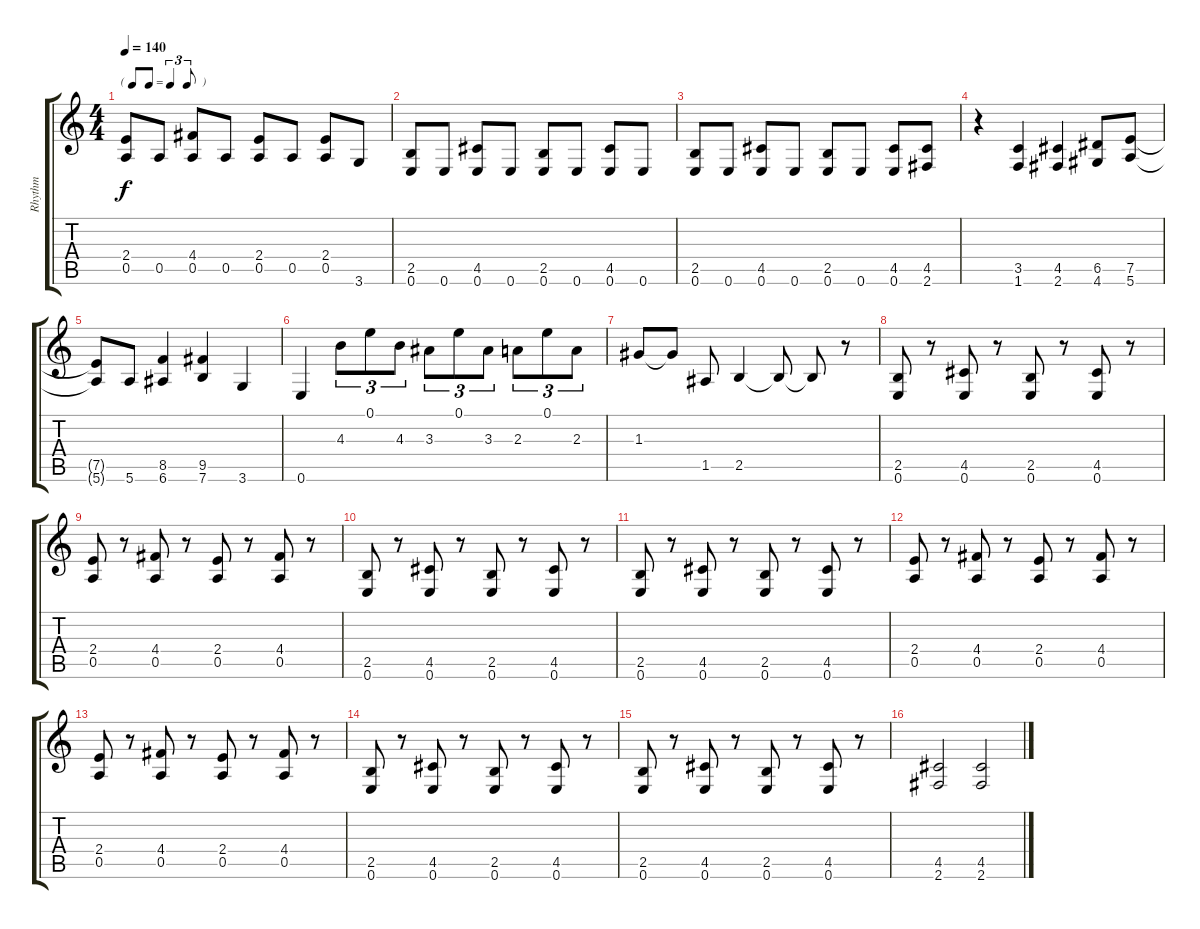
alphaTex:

\track ("Rhythm" "Rhythm") {instrument overdrivenguitar}
\staff {score tabs}
\tuning (E4 B3 G3 D3 A2 E2) {hide}
\ts (4 4)
\tf triplet8th
\tempo 140
\clef g2
\ks c
(2.4 0.5).8{dy f} 0.5.8 (4.4 0.5).8 0.5.8 (2.4 0.5).8 0.5.8 (2.4 0.5).8 3.6.8 |
(2.5 0.6).8 0.6.8 (4.5 0.6).8 0.6.8 (2.5 0.6).8 0.6.8 (4.5 0.6).8 0.6.8 |
(2.5 0.6).8 0.6.8 (4.5 0.6).8 0.6.8 (2.5 0.6).8 0.6.8 (4.5 0.6).8 (4.5 2.6).8 |
r.4 (3.5 1.6).4 (4.5 2.6).4 (6.5 4.6).8 (7.5 5.6).8 |
(7.5{t} 5.6{t}).8 5.6.8 (8.5 6.6).4 (9.5 7.6).4 3.6.4 |
0.6.4 4.3.8{tu (3 2)} 0.1.8{tu (3 2)} 4.3.8{tu (3 2)} 3.3.8{tu (3 2)} 0.1.8{tu (3 2)} 3.3.8{tu (3 2)} 2.3.8{tu (3 2)} 0.1.8{tu (3 2)} 2.3.8{tu (3 2)} |
1.3.8 1.3{t}.8 1.5.8 2.5.4 2.5{t}.8 2.5{t}.8 r.8 |
(2.5 0.6).8 r.8 (4.5 0.6).8 r.8 (2.5 0.6).8 r.8 (4.5 0.6).8 r.8 |
(2.4 0.5).8 r.8 (4.4 0.5).8 r.8 (2.4 0.5).8 r.8 (4.4 0.5).8 r.8 |
(2.5 0.6).8 r.8 (4.5 0.6).8 r.8 (2.5 0.6).8 r.8 (4.5 0.6).8 r.8 |
(2.5 0.6).8 r.8 (4.5 0.6).8 r.8 (2.5 0.6).8 r.8 (4.5 0.6).8 r.8 |
(2.4 0.5).8 r.8 (4.4 0.5).8 r.8 (2.4 0.5).8 r.8 (4.4 0.5).8 r.8 |
(2.4 0.5).8 r.8 (4.4 0.5).8 r.8 (2.4 0.5).8 r.8 (4.4 0.5).8 r.8 |
(2.5 0.6).8 r.8 (4.5 0.6).8 r.8 (2.5 0.6).8 r.8 (4.5 0.6).8 r.8 |
(2.5 0.6).8 r.8 (4.5 0.6).8 r.8 (2.5 0.6).8 r.8 (4.5 0.6).8 r.8 |
(4.5 2.6).2 (4.5 2.6).2
